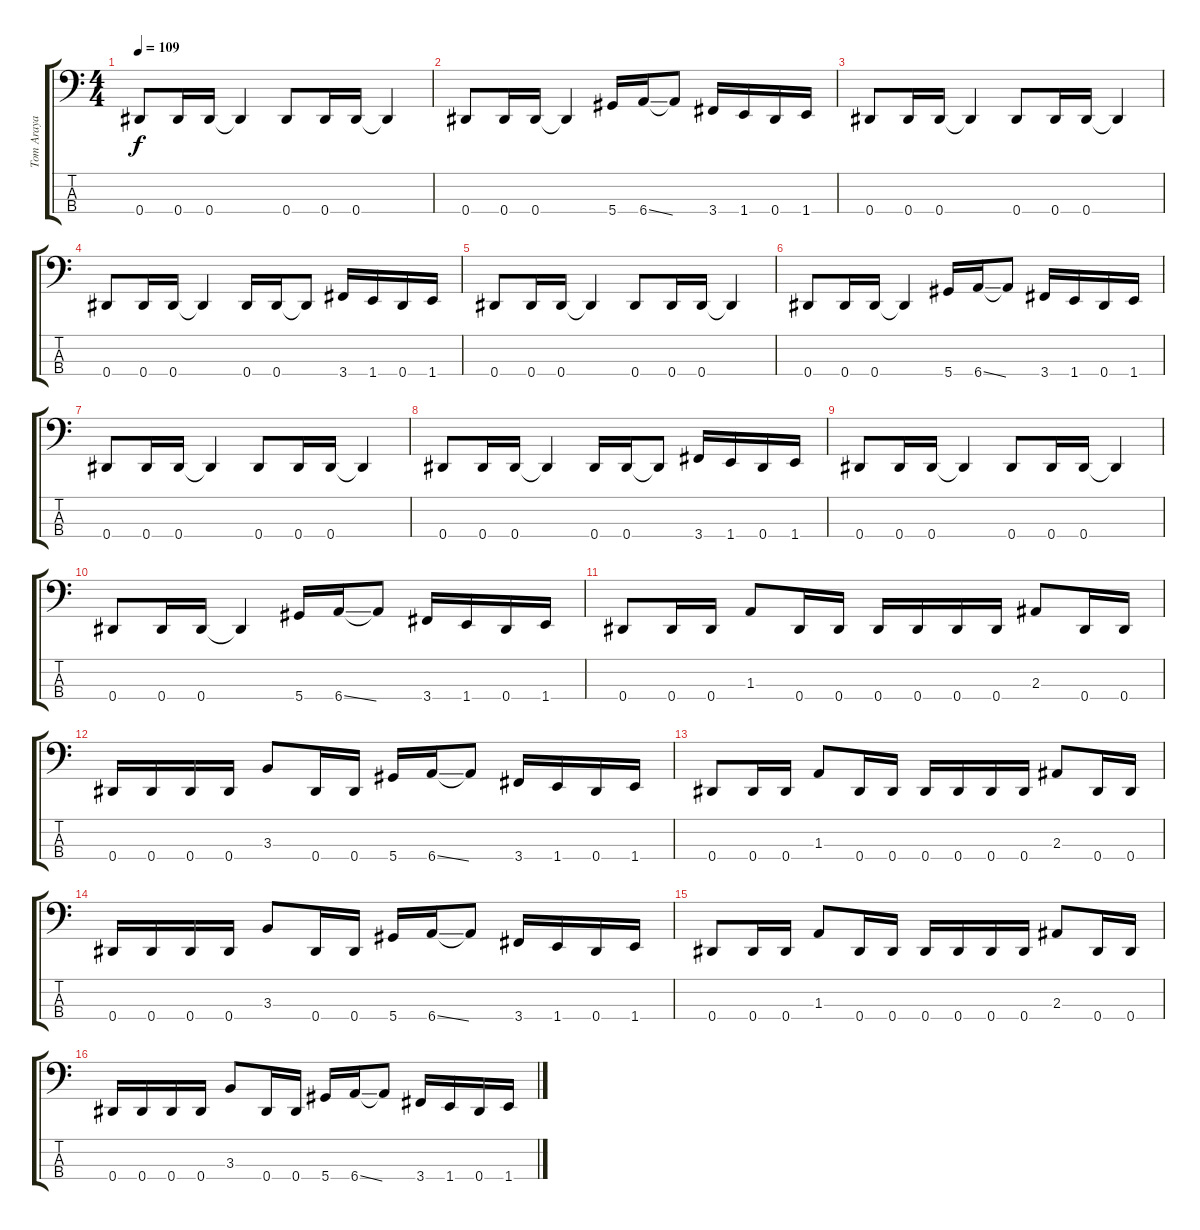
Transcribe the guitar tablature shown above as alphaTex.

\track ("Tom Araya" "Tom Araya") {instrument electricbasspick}
\staff {score tabs}
\tuning (Gb2 Db2 Ab1 Eb1) {hide}
\ts (4 4)
\tempo 109
\clef f4
\ks c
0.4.8{dy f} 0.4.16 0.4.16 0.4{t}.4 0.4.8 0.4.16 0.4.16 0.4{t}.4 |
0.4.8 0.4.16 0.4.16 0.4{t}.4 5.4.16 6.4{ss}.16 6.4{t}.8 3.4.16 1.4.16 0.4.16 1.4.16 |
0.4.8 0.4.16 0.4.16 0.4{t}.4 0.4.8 0.4.16 0.4.16 0.4{t}.4 |
0.4.8 0.4.16 0.4.16 0.4{t}.4 0.4.16 0.4.16 0.4{t}.8 3.4.16 1.4.16 0.4.16 1.4.16 |
0.4.8 0.4.16 0.4.16 0.4{t}.4 0.4.8 0.4.16 0.4.16 0.4{t}.4 |
0.4.8 0.4.16 0.4.16 0.4{t}.4 5.4.16 6.4{ss}.16 6.4{t}.8 3.4.16 1.4.16 0.4.16 1.4.16 |
0.4.8 0.4.16 0.4.16 0.4{t}.4 0.4.8 0.4.16 0.4.16 0.4{t}.4 |
0.4.8 0.4.16 0.4.16 0.4{t}.4 0.4.16 0.4.16 0.4{t}.8 3.4.16 1.4.16 0.4.16 1.4.16 |
0.4.8 0.4.16 0.4.16 0.4{t}.4 0.4.8 0.4.16 0.4.16 0.4{t}.4 |
0.4.8 0.4.16 0.4.16 0.4{t}.4 5.4.16 6.4{ss}.16 6.4{t}.8 3.4.16 1.4.16 0.4.16 1.4.16 |
0.4.8 0.4.16 0.4.16 1.3.8 0.4.16 0.4.16 0.4.16 0.4.16 0.4.16 0.4.16 2.3.8 0.4.16 0.4.16 |
0.4.16 0.4.16 0.4.16 0.4.16 3.3.8 0.4.16 0.4.16 5.4.16 6.4{ss}.16 6.4{t}.8 3.4.16 1.4.16 0.4.16 1.4.16 |
0.4.8 0.4.16 0.4.16 1.3.8 0.4.16 0.4.16 0.4.16 0.4.16 0.4.16 0.4.16 2.3.8 0.4.16 0.4.16 |
0.4.16 0.4.16 0.4.16 0.4.16 3.3.8 0.4.16 0.4.16 5.4.16 6.4{ss}.16 6.4{t}.8 3.4.16 1.4.16 0.4.16 1.4.16 |
0.4.8 0.4.16 0.4.16 1.3.8 0.4.16 0.4.16 0.4.16 0.4.16 0.4.16 0.4.16 2.3.8 0.4.16 0.4.16 |
0.4.16 0.4.16 0.4.16 0.4.16 3.3.8 0.4.16 0.4.16 5.4.16 6.4{ss}.16 6.4{t}.8 3.4.16 1.4.16 0.4.16 1.4.16
